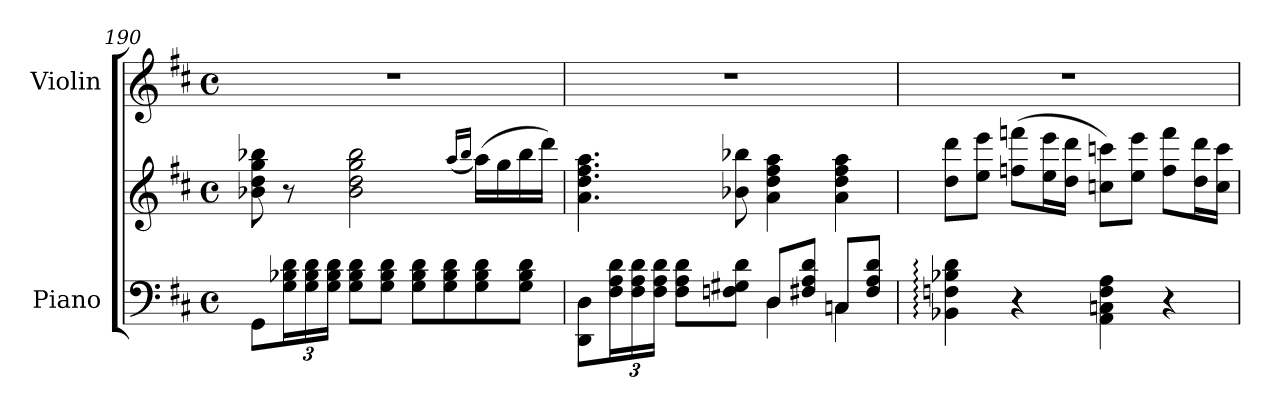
**kern	**kern	**kern
*part2	*part2	*part1
*staff3	*staff2	*staff1
*I"Piano	*	*I"Violin
*I'Pno.	*	*I'Vln.
!!LO:PB:g=z
*clefF4	*clefG2	*clefG2
*k[f#c#]	*k[f#c#]	*k[f#c#]
*M4/4	*M4/4	*M4/4
*met(c)	*met(c)	*met(c)
=190	=190	=190
8GG\L	8b-X\ 8dd\ 8gg\ 8bb-X\	1r
*Xbrackettup	*	*
24G\ 24B-X\ 24d\L	8r	.
24G\ 24B-\ 24d\	.	.
24G\ 24B-\ 24d\JJ	.	.
8G\ 8B-\ 8d\L	2b-\ 2dd\ 2gg\ 2bb-\	.
8G\ 8B-\ 8d\J	.	.
8G\ 8B-\ 8d\L	.	.
8G\ 8B-\ 8d\	.	.
.	(16qaa/LL	.
.	16qbb-/JJ	.
8G\ 8B-\ 8d\	(16aa\LL)	.
.	16gg\	.
8G\ 8B-\ 8d\J	16bb-\	.
.	16ddd\JJ)	.
=191	=191	=191
*^	*	*
8DD\ 8D\L	2ryy	4.a\ 4.dd\ 4.ff#\ 4.aa\	1r
24F#\ 24A\ 24d\L	.	.	.
24F#\ 24A\ 24d\	.	.	.
24F#\ 24A\ 24d\JJ	.	.	.
8F#\ 8A\ 8d\L	.	.	.
8Fn\ 8G#X\ 8d\J	.	8b-X\ 8bb-X\	.
8D/L	4D\	4a\ 4dd\ 4ff#\ 4aa\	.
8F#X/ 8A/ 8d/J	.	.	.
8Cn/L	4C\	4a\ 4dd\ 4ff#\ 4aa\	.
8F#/ 8A/ 8d/J	.	.	.
*v	*v	*	*
!!LO:LB:g=z
=192	=192	=192
4BB-X\: 4Fn\: 4B-X\: 4d\:	8dd\ 8ddd\L	1r
.	8ee\ 8eee\J	.
4r	(8ffn\ 8fffn\L	.
.	16ee\ 16eee\L	.
.	16dd\ 16ddd\JJ	.
4AA\ 4Cn\ 4F\ 4A\	8ccn\ 8cccn\L)	.
.	8ee\ 8eee\J	.
4r	8ff\ 8fff\L	.
.	16dd\ 16ddd\L	.
.	16cc\ 16ccc\JJ	.
=	=	=
*-	*-	*-
